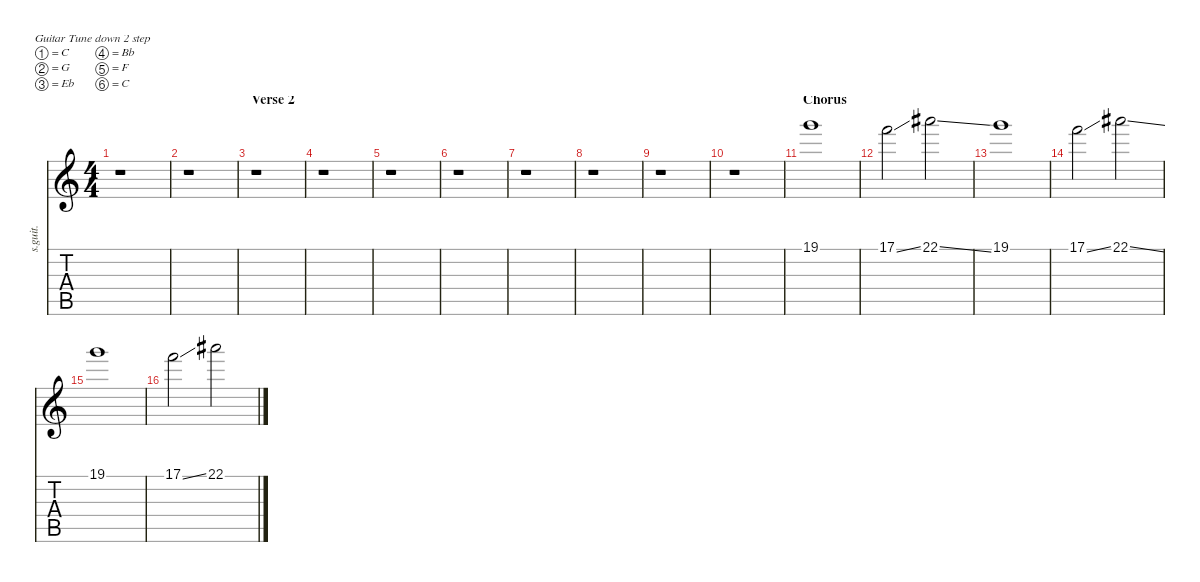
\defaultSystemsLayout 4
\hideDynamics
\bracketExtendMode nobrackets
\track ("Organ/Synth" "s.guit.") {instrument churchorgan}
\staff {score tabs}
\tuning (C4 G3 Eb3 Bb2 F2 C2)
\displaytranspose 12
\ts (4 4)
\tempo (105 hide)
\clef g2
\ks c
r.1{dy f} |
r.1 |
\section ("" "Verse 2")
r.1 |
r.1 |
r.1 |
r.1 |
r.1 |
r.1 |
r.1 |
r.1 |
\section ("" "Chorus")
19.1.1{lyrics (0 "") lyrics (1 "") lyrics (2 "") lyrics (3 "") lyrics (4 "")} |
17.1{ss}.2{lyrics (0 "") lyrics (1 "") lyrics (2 "") lyrics (3 "") lyrics (4 "")} 22.1{ss acc #}.2{lyrics (0 "") lyrics (1 "") lyrics (2 "") lyrics (3 "") lyrics (4 "")} |
19.1.1{lyrics (0 "") lyrics (1 "") lyrics (2 "") lyrics (3 "") lyrics (4 "")} |
17.1{ss}.2{lyrics (0 "") lyrics (1 "") lyrics (2 "") lyrics (3 "") lyrics (4 "")} 22.1{ss acc #}.2{lyrics (0 "") lyrics (1 "") lyrics (2 "") lyrics (3 "") lyrics (4 "")} |
19.1.1{lyrics (0 "") lyrics (1 "") lyrics (2 "") lyrics (3 "") lyrics (4 "")} |
17.1{ss}.2{lyrics (0 "") lyrics (1 "") lyrics (2 "") lyrics (3 "") lyrics (4 "")} 22.1{ss acc #}.2{lyrics (0 "") lyrics (1 "") lyrics (2 "") lyrics (3 "") lyrics (4 "")}
